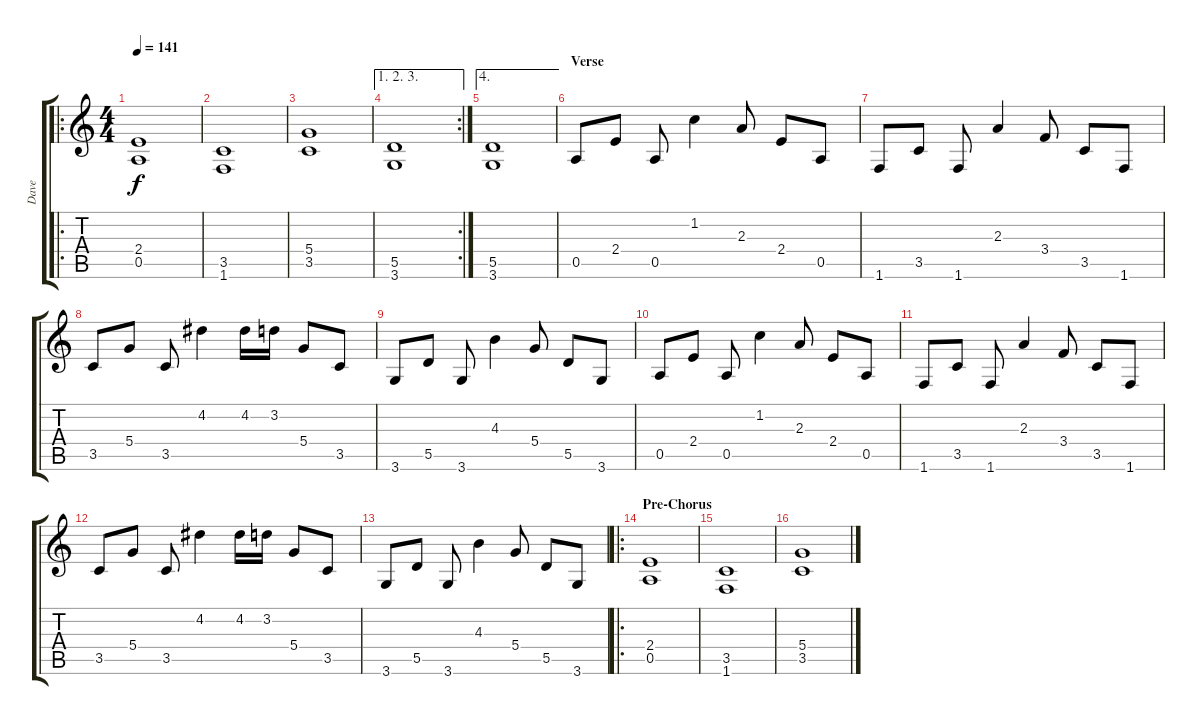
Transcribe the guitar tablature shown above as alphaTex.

\track ("Dave" "Dave") {instrument distortionguitar}
\staff {score tabs}
\tuning (E4 B3 G3 D3 A2 E2) {hide}
\ro
\ts (4 4)
\tempo 141
\clef g2
\ks c
(2.4 0.5).1{dy f} |
(3.5 1.6).1 |
(5.4 3.5).1 |
\ae (1 2 3)
\rc 2
(5.5 3.6).1 |
\ae 4
(5.5 3.6).1 |
\section ("" "Verse")
0.5.8 2.4.8 0.5.8 1.2.4 2.3.8 2.4.8 0.5.8 |
1.6.8 3.5.8 1.6.8 2.3.4 3.4.8 3.5.8 1.6.8 |
3.5.8 5.4.8 3.5.8 4.2.4 4.2.16 3.2.16 5.4.8 3.5.8 |
3.6.8 5.5.8 3.6.8 4.3.4 5.4.8 5.5.8 3.6.8 |
0.5.8 2.4.8 0.5.8 1.2.4 2.3.8 2.4.8 0.5.8 |
1.6.8 3.5.8 1.6.8 2.3.4 3.4.8 3.5.8 1.6.8 |
3.5.8 5.4.8 3.5.8 4.2.4 4.2.16 3.2.16 5.4.8 3.5.8 |
3.6.8 5.5.8 3.6.8 4.3.4 5.4.8 5.5.8 3.6.8 |
\ro
\section ("" "Pre-Chorus")
(2.4 0.5).1 |
(3.5 1.6).1 |
(5.4 3.5).1
